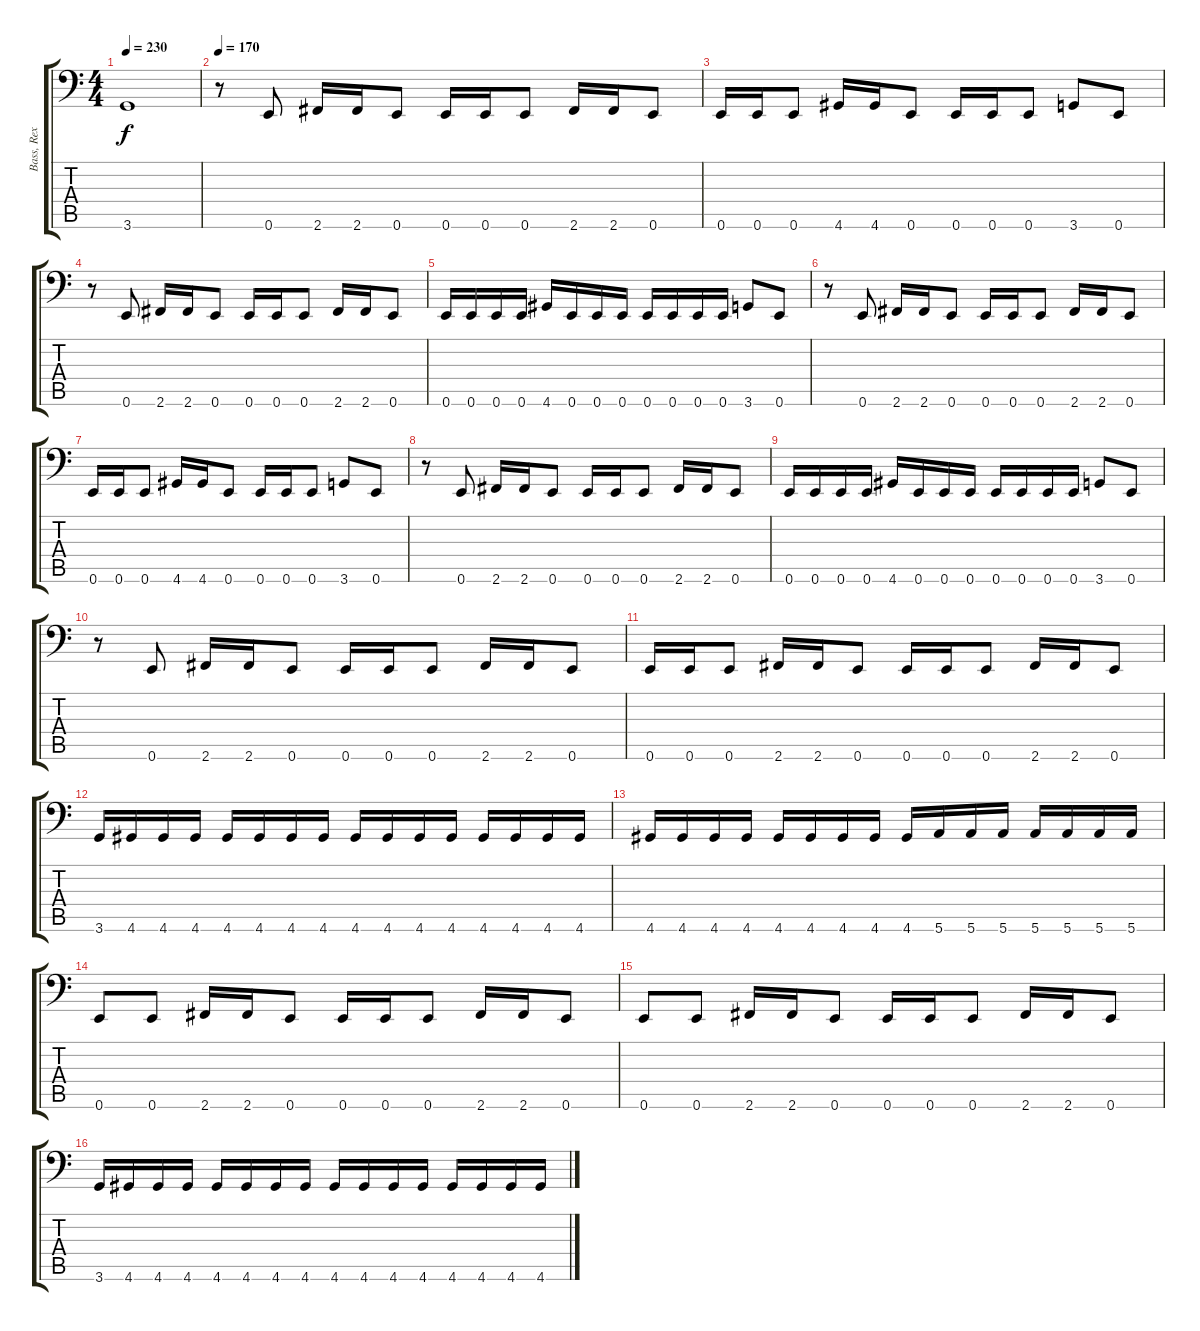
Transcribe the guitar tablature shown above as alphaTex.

\track ("Bass, Rex" "Bass, Rex") {instrument electricbasspick}
\staff {score tabs}
\tuning (E3 B2 G2 D2 A1 E1) {hide}
\ts (4 4)
\tempo 230
\clef f4
\ks c
3.6.1{dy f} |
\tempo 170
r.8 0.6.8 2.6.16 2.6.16 0.6.8 0.6.16 0.6.16 0.6.8 2.6.16 2.6.16 0.6.8 |
0.6.16 0.6.16 0.6.8 4.6.16 4.6.16 0.6.8 0.6.16 0.6.16 0.6.8 3.6.8 0.6.8 |
r.8 0.6.8 2.6.16 2.6.16 0.6.8 0.6.16 0.6.16 0.6.8 2.6.16 2.6.16 0.6.8 |
0.6.16 0.6.16 0.6.16 0.6.16 4.6.16 0.6.16 0.6.16 0.6.16 0.6.16 0.6.16 0.6.16 0.6.16 3.6.8 0.6.8 |
r.8 0.6.8 2.6.16 2.6.16 0.6.8 0.6.16 0.6.16 0.6.8 2.6.16 2.6.16 0.6.8 |
0.6.16 0.6.16 0.6.8 4.6.16 4.6.16 0.6.8 0.6.16 0.6.16 0.6.8 3.6.8 0.6.8 |
r.8 0.6.8 2.6.16 2.6.16 0.6.8 0.6.16 0.6.16 0.6.8 2.6.16 2.6.16 0.6.8 |
0.6.16 0.6.16 0.6.16 0.6.16 4.6.16 0.6.16 0.6.16 0.6.16 0.6.16 0.6.16 0.6.16 0.6.16 3.6.8 0.6.8 |
r.8 0.6.8 2.6.16 2.6.16 0.6.8 0.6.16 0.6.16 0.6.8 2.6.16 2.6.16 0.6.8 |
0.6.16 0.6.16 0.6.8 2.6.16 2.6.16 0.6.8 0.6.16 0.6.16 0.6.8 2.6.16 2.6.16 0.6.8 |
3.6.16 4.6.16 4.6.16 4.6.16 4.6.16 4.6.16 4.6.16 4.6.16 4.6.16 4.6.16 4.6.16 4.6.16 4.6.16 4.6.16 4.6.16 4.6.16 |
4.6.16 4.6.16 4.6.16 4.6.16 4.6.16 4.6.16 4.6.16 4.6.16 4.6.16 5.6.16 5.6.16 5.6.16 5.6.16 5.6.16 5.6.16 5.6.16 |
0.6.8 0.6.8 2.6.16 2.6.16 0.6.8 0.6.16 0.6.16 0.6.8 2.6.16 2.6.16 0.6.8 |
0.6.8 0.6.8 2.6.16 2.6.16 0.6.8 0.6.16 0.6.16 0.6.8 2.6.16 2.6.16 0.6.8 |
3.6.16 4.6.16 4.6.16 4.6.16 4.6.16 4.6.16 4.6.16 4.6.16 4.6.16 4.6.16 4.6.16 4.6.16 4.6.16 4.6.16 4.6.16 4.6.16
